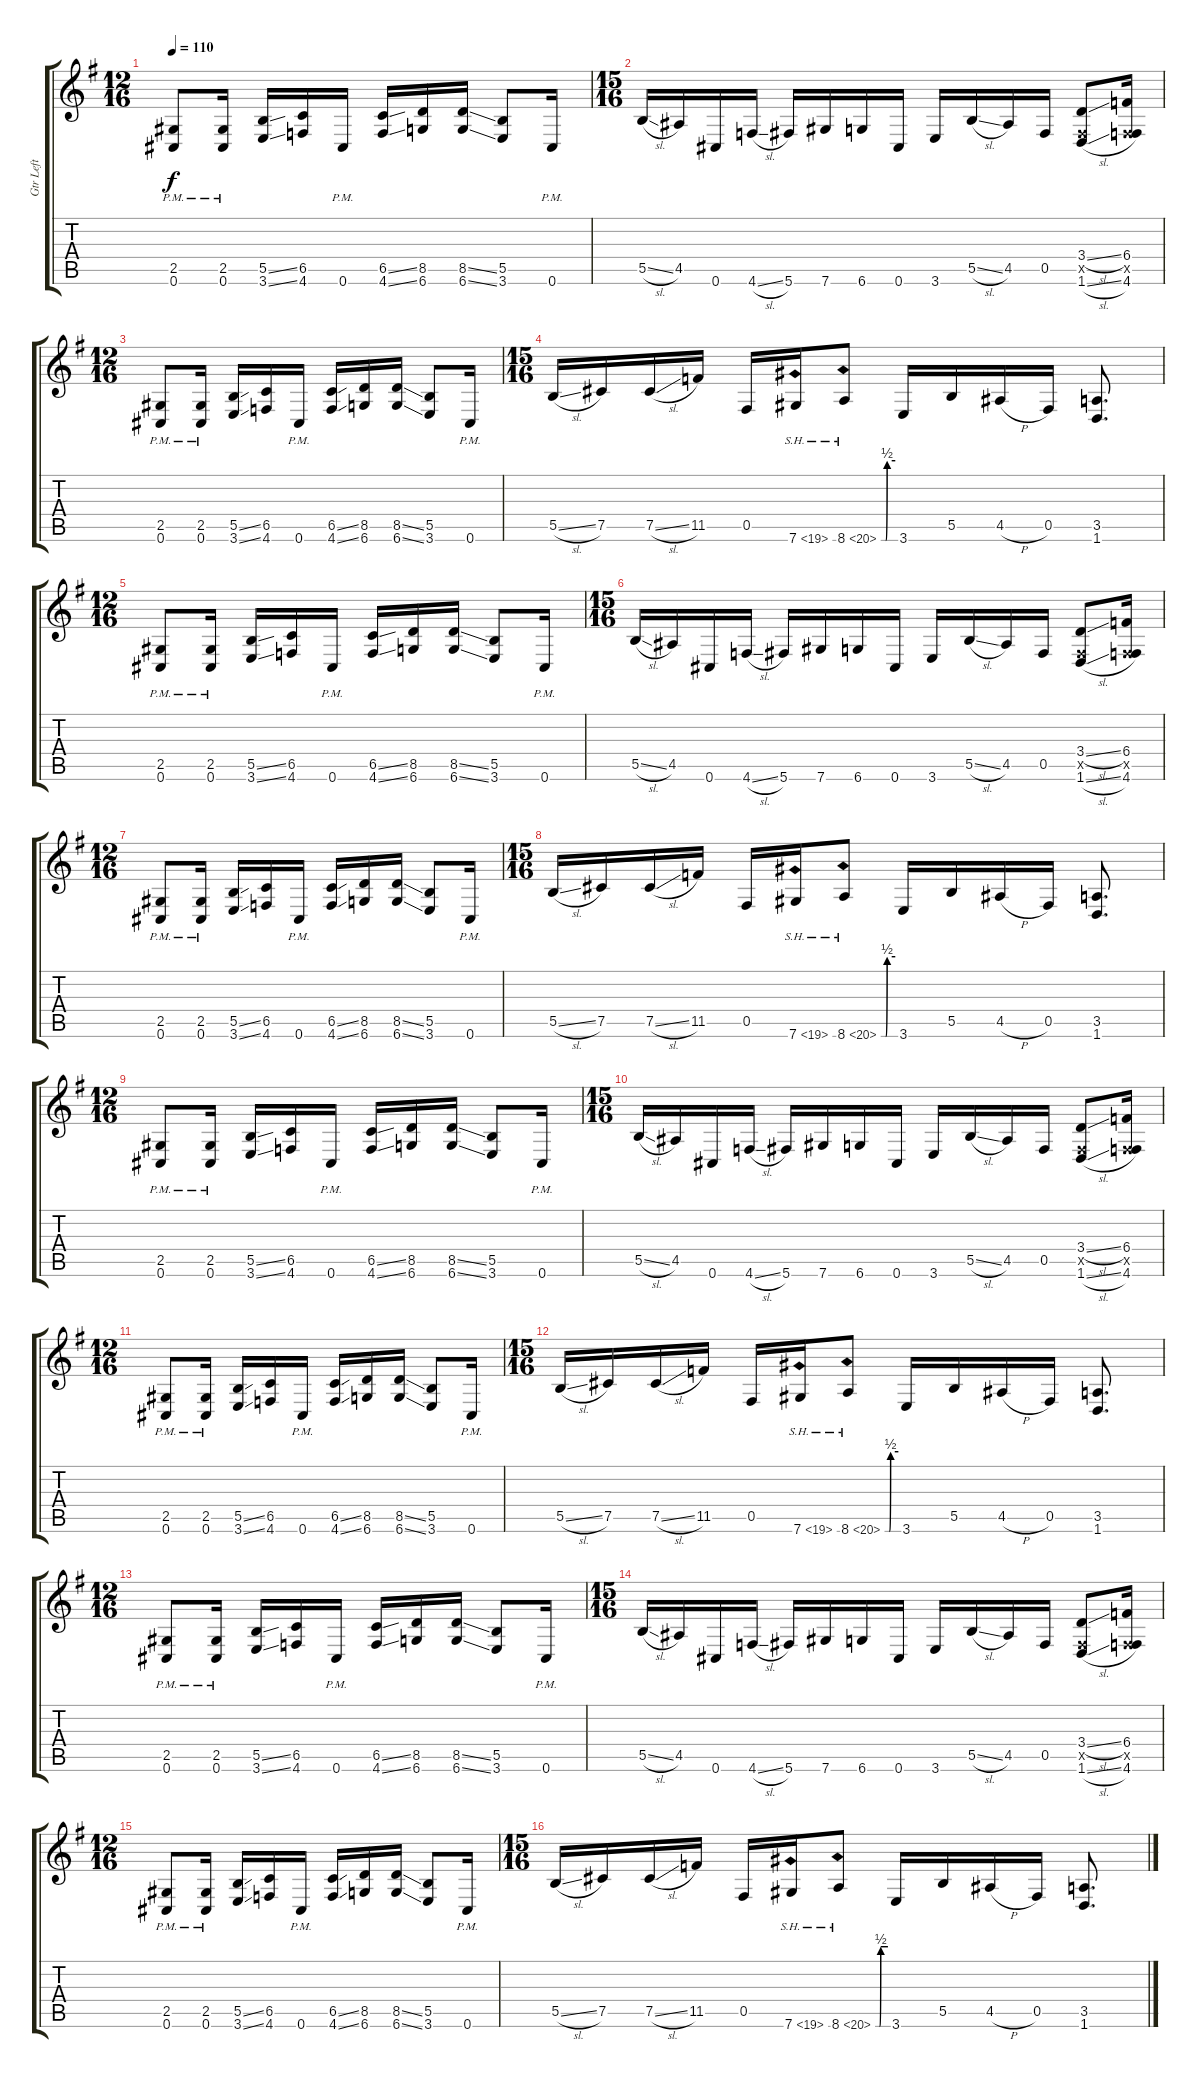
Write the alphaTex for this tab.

\track ("Gtr Left" "Gtr Left") {instrument distortionguitar}
\staff {score tabs}
\tuning (Db4 Ab3 E3 B2 Gb2 Db2) {hide}
\ts (12 16)
\tempo 110
\clef g2
\ks eminor
(2.5{pm} 0.6{pm}).8{dy f} (2.5{pm} 0.6{pm}).16 (5.5{ss} 3.6{ss}).16 (6.5 4.6).16 0.6{pm}.16 (6.5{ss} 4.6{ss}).16 (8.5 6.6).16 (8.5{ss} 6.6{ss}).16 (5.5 3.6).8 0.6{pm}.16 |
\ts (15 16)
5.5{sl}.16 4.5.16 0.6.16 4.6{sl}.16 5.6.16 7.6.16 6.6.16 0.6.16 3.6.16 5.5{sl}.16 4.5.16 0.5.16 (3.4{sl} 0.5{x} 1.6{sl}).8 (6.4 0.5{x} 4.6).16 |
\ts (12 16)
(2.5{pm} 0.6{pm}).8 (2.5{pm} 0.6{pm}).16 (5.5{ss} 3.6{ss}).16 (6.5 4.6).16 0.6{pm}.16 (6.5{ss} 4.6{ss}).16 (8.5 6.6).16 (8.5{ss} 6.6{ss}).16 (5.5 3.6).8 0.6{pm}.16 |
\ts (15 16)
5.5{sl}.16 7.5.16 7.5{sl}.16 11.5.16 0.5.16 7.6{sh 12}.16 8.6{be (custom 0 0 19 0 25 2 60 2) sh 12}.8 3.6.16 5.5.16 4.5{h}.16 0.5.16 (3.5 1.6).8{d} |
\ts (12 16)
(2.5{pm} 0.6{pm}).8 (2.5{pm} 0.6{pm}).16 (5.5{ss} 3.6{ss}).16 (6.5 4.6).16 0.6{pm}.16 (6.5{ss} 4.6{ss}).16 (8.5 6.6).16 (8.5{ss} 6.6{ss}).16 (5.5 3.6).8 0.6{pm}.16 |
\ts (15 16)
5.5{sl}.16 4.5.16 0.6.16 4.6{sl}.16 5.6.16 7.6.16 6.6.16 0.6.16 3.6.16 5.5{sl}.16 4.5.16 0.5.16 (3.4{sl} 0.5{x} 1.6{sl}).8 (6.4 0.5{x} 4.6).16 |
\ts (12 16)
(2.5{pm} 0.6{pm}).8 (2.5{pm} 0.6{pm}).16 (5.5{ss} 3.6{ss}).16 (6.5 4.6).16 0.6{pm}.16 (6.5{ss} 4.6{ss}).16 (8.5 6.6).16 (8.5{ss} 6.6{ss}).16 (5.5 3.6).8 0.6{pm}.16 |
\ts (15 16)
5.5{sl}.16 7.5.16 7.5{sl}.16 11.5.16 0.5.16 7.6{sh 12}.16 8.6{be (custom 0 0 19 0 25 2 60 2) sh 12}.8 3.6.16 5.5.16 4.5{h}.16 0.5.16 (3.5 1.6).8{d} |
\ts (12 16)
(2.5{pm} 0.6{pm}).8 (2.5{pm} 0.6{pm}).16 (5.5{ss} 3.6{ss}).16 (6.5 4.6).16 0.6{pm}.16 (6.5{ss} 4.6{ss}).16 (8.5 6.6).16 (8.5{ss} 6.6{ss}).16 (5.5 3.6).8 0.6{pm}.16 |
\ts (15 16)
5.5{sl}.16 4.5.16 0.6.16 4.6{sl}.16 5.6.16 7.6.16 6.6.16 0.6.16 3.6.16 5.5{sl}.16 4.5.16 0.5.16 (3.4{sl} 0.5{x} 1.6{sl}).8 (6.4 0.5{x} 4.6).16 |
\ts (12 16)
(2.5{pm} 0.6{pm}).8 (2.5{pm} 0.6{pm}).16 (5.5{ss} 3.6{ss}).16 (6.5 4.6).16 0.6{pm}.16 (6.5{ss} 4.6{ss}).16 (8.5 6.6).16 (8.5{ss} 6.6{ss}).16 (5.5 3.6).8 0.6{pm}.16 |
\ts (15 16)
5.5{sl}.16 7.5.16 7.5{sl}.16 11.5.16 0.5.16 7.6{sh 12}.16 8.6{be (custom 0 0 19 0 25 2 60 2) sh 12}.8 3.6.16 5.5.16 4.5{h}.16 0.5.16 (3.5 1.6).8{d} |
\ts (12 16)
(2.5{pm} 0.6{pm}).8 (2.5{pm} 0.6{pm}).16 (5.5{ss} 3.6{ss}).16 (6.5 4.6).16 0.6{pm}.16 (6.5{ss} 4.6{ss}).16 (8.5 6.6).16 (8.5{ss} 6.6{ss}).16 (5.5 3.6).8 0.6{pm}.16 |
\ts (15 16)
5.5{sl}.16 4.5.16 0.6.16 4.6{sl}.16 5.6.16 7.6.16 6.6.16 0.6.16 3.6.16 5.5{sl}.16 4.5.16 0.5.16 (3.4{sl} 0.5{x} 1.6{sl}).8 (6.4 0.5{x} 4.6).16 |
\ts (12 16)
(2.5{pm} 0.6{pm}).8 (2.5{pm} 0.6{pm}).16 (5.5{ss} 3.6{ss}).16 (6.5 4.6).16 0.6{pm}.16 (6.5{ss} 4.6{ss}).16 (8.5 6.6).16 (8.5{ss} 6.6{ss}).16 (5.5 3.6).8 0.6{pm}.16 |
\ts (15 16)
5.5{sl}.16 7.5.16 7.5{sl}.16 11.5.16 0.5.16 7.6{sh 12}.16 8.6{be (custom 0 0 19 0 25 2 60 2) sh 12}.8 3.6.16 5.5.16 4.5{h}.16 0.5.16 (3.5 1.6).8{d}
